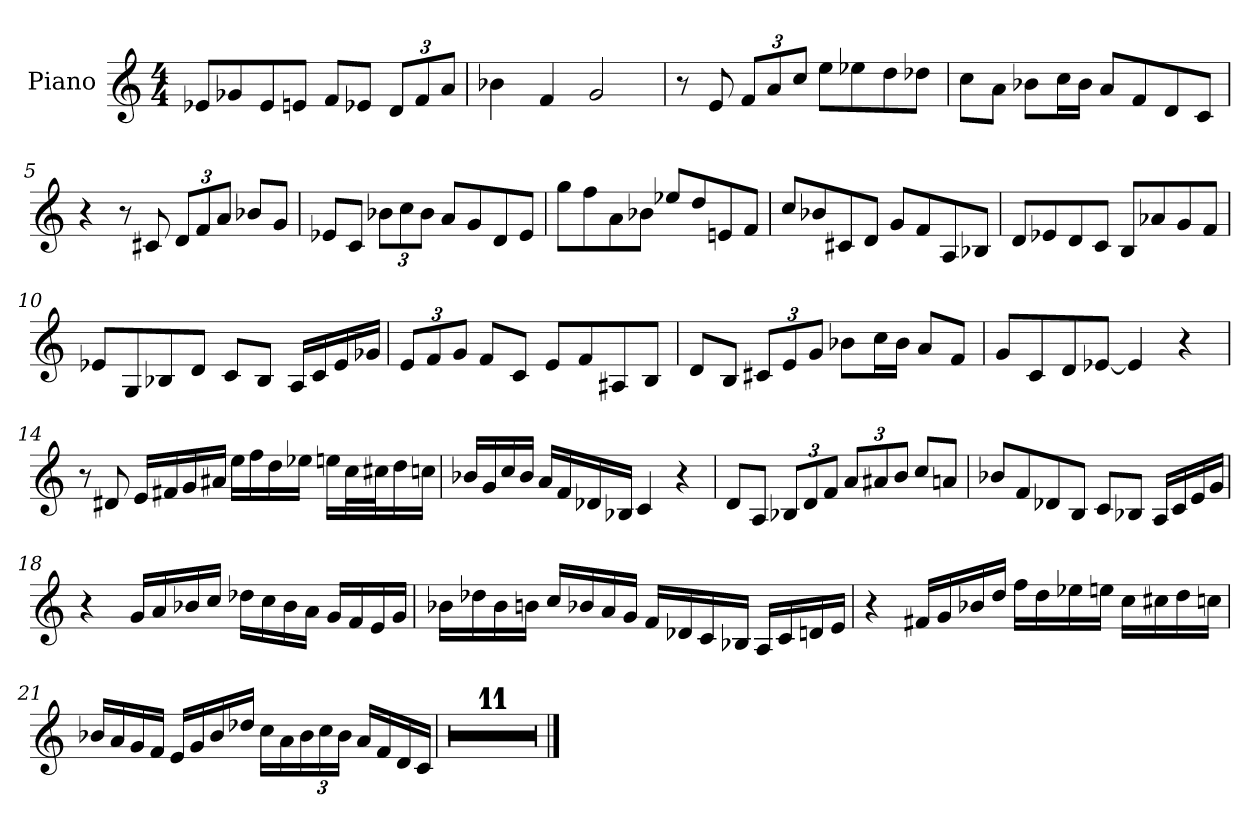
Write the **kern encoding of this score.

**kern
*part1
*staff1
*I"Piano
*I'Pno.
*clefG2
*k[]
*M4/4
=1
8e-X/L
8g-X/
8e-/
8en/J
8f/L
8e-X/J
*Xbrackettup
12d/L
12f/
12a/J
=2
4b-X\
4f/
2g/
!!LO:LB:g=z
=3
8r
8e/
12f/L
12a/
12cc/J
8ee\L
8ee-X\
8dd\
8dd-X\J
=4
8cc\L
8a\J
8b-X\L
16cc\L
16b-\JJ
8a/L
8f/
8d/
8c/J
!!LO:LB:g=z
=5
4r
8r
8c#X/
12d/L
12f/
12a/J
8b-X/L
8g/J
=6
8e-X/L
8c/J
12b-X\L
12cc\
12b-\J
8a/L
8g/
8d/
8e-/J
!!LO:LB:g=z
=7
8gg\L
8ff\
8a\
8b-X\J
8ee-X/L
8dd/
8en/
8f/J
=8
8cc/L
8b-X/
8c#X/
8d/J
8g/L
8f/
8A/
8B-X/J
=9
8d/L
8e-X/
8d/
8c/J
8B/L
8a-X/
8g/
8f/J
=10
8e-X/L
8G/
8B-X/
8d/J
8c/L
8B-/J
16A/LL
16c/
16e-/
16g-X/JJ
!!LO:LB:g=z
=11
12e/L
12f/
12g/J
8f/L
8c/J
8e/L
8f/
8A#X/
8B/J
=12
8d/L
8B/J
12c#X/L
12e/
12g/J
8b-X\L
16cc\L
16b-\JJ
8a/L
8f/J
=13
8g/L
8c/
8d/
[8e-X/J
4e-/]
4r
!!LO:LB:g=z
=14
8r
8d#X/
16e/LL
16f#X/
16g/
16a#X/JJ
16ee\LL
16ff\
16dd\
16ee-X\JJ
16een\LL
32cc\L
32cc#X\J
16dd\
16ccn\JJ
=15
16b-X/LL
16g/
16cc/
16b-/JJ
16a/LL
16f/
16d-X/
16B-X/JJ
4c/
4r
!!LO:LB:g=z
=16
8d/L
8A/J
12B-X/L
12d/
12f/J
12a/L
12a#X/
12b/J
8cc/L
8an/J
=17
8b-X/L
8f/
8d-X/
8B/J
8c/L
8B-X/J
16A/LL
16c/
16e/
16g/JJ
!!LO:LB:g=z
=18
4r
16g/LL
16a/
16b-X/
16cc/JJ
16dd-X\LL
16cc\
16b-\
16a\JJ
16g/LL
16f/
16e/
16g/JJ
=19
16b-X\LL
16dd-X\
16b-\
16bn\JJ
16cc/LL
16b-X/
16a/
16g/JJ
16f/LL
16d-X/
16c/
16B-X/JJ
16A/LL
16c/
16dn/
16e/JJ
!!LO:LB:g=z
=20
4r
16f#X/LL
16g/
16b-X/
16dd/JJ
16ff\LL
16dd\
16ee-X\
16een\JJ
16cc\LL
16cc#X\
16dd\
16ccn\JJ
=21
16b-X/LL
16a/
16g/
16f/JJ
16e/LL
16g/
16b-/
16dd-X/JJ
16cc\LL
16a\
24b-\
24cc\
24b-\JJ
16a/LL
16f/
16d/
16c/JJ
!!LO:PB:g=z
=22
1r
=23
1r
=24
1r
=25
1r
=26
1r
=27
1r
=28
1r
=29
1r
=30
1r
=31
1r
=32
1r
==
*-
